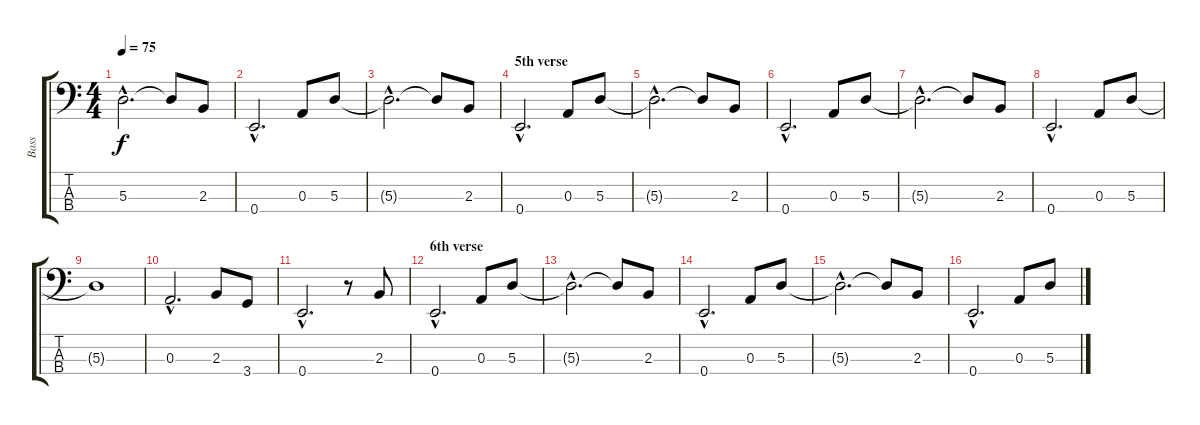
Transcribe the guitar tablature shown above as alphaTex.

\track ("Bass" "Bass") {instrument acousticbass}
\staff {score tabs}
\tuning (G2 D2 A1 E1) {hide}
\ts (4 4)
\tempo 75
\clef f4
\ks aminor
5.3{hac t}.2{d dy f} 5.3{t}.8 2.3.8 |
0.4{hac}.2{d} 0.3.8 5.3.8 |
5.3{hac t}.2{d} 5.3{t}.8 2.3.8 |
\section ("" "5th verse")
0.4{hac}.2{d} 0.3.8 5.3.8 |
5.3{hac t}.2{d} 5.3{t}.8 2.3.8 |
0.4{hac}.2{d} 0.3.8 5.3.8 |
5.3{hac t}.2{d} 5.3{t}.8 2.3.8 |
0.4{hac}.2{d} 0.3.8 5.3.8 |
5.3{t}.1 |
0.3{hac}.2{d} 2.3.8 3.4.8 |
0.4{hac}.2{d} r.8 2.3.8 |
\section ("" "6th verse")
0.4{hac}.2{d} 0.3.8 5.3.8 |
5.3{hac t}.2{d} 5.3{t}.8 2.3.8 |
0.4{hac}.2{d} 0.3.8 5.3.8 |
5.3{hac t}.2{d} 5.3{t}.8 2.3.8 |
0.4{hac}.2{d} 0.3.8 5.3.8
